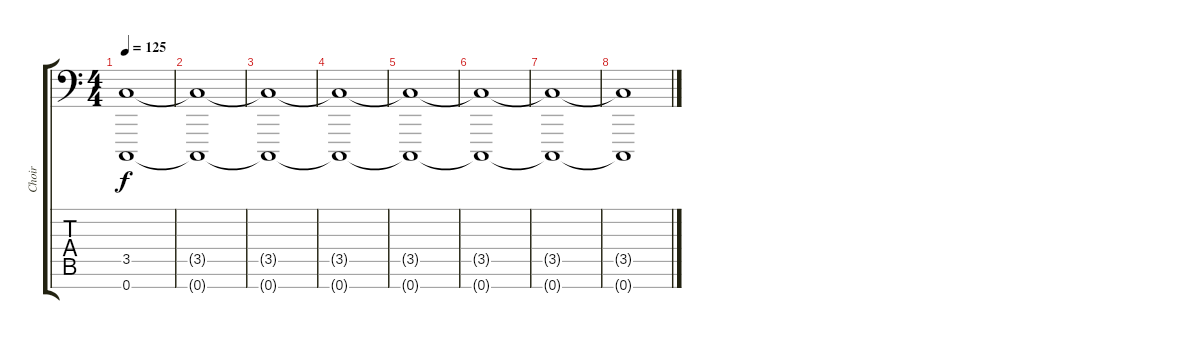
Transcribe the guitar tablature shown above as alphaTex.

\track ("Choir" "Choir") {instrument choiraahs}
\staff {score tabs}
\tuning (E4 B3 G3 D3 A2 E2 C-1) {hide}
\ts (4 4)
\tempo 125
\clef f4
\ks c
(3.5 0.7).1{dy f} |
(3.5{t} 0.7{t}).1 |
(3.5{t} 0.7{t}).1 |
(3.5{t} 0.7{t}).1 |
(3.5{t} 0.7{t}).1 |
(3.5{t} 0.7{t}).1 |
(3.5{t} 0.7{t}).1 |
(3.5{t} 0.7{t}).1
